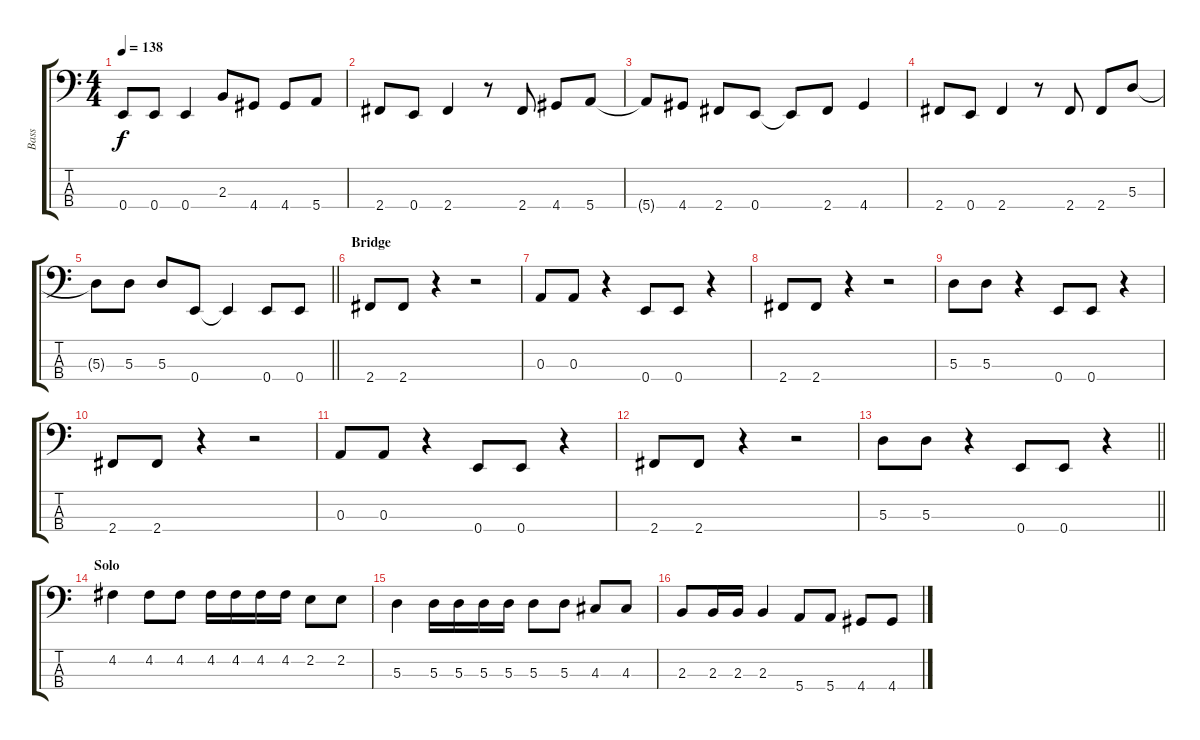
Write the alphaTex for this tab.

\track ("Bass" "Bass") {instrument electricbasspick}
\staff {score tabs}
\tuning (G2 D2 A1 E1) {hide}
\ts (4 4)
\tempo 138
\clef f4
\ks c
0.4{t}.8{dy f} 0.4.8 0.4.4 2.3.8 4.4.8 4.4.8 5.4.8 |
2.4.8 0.4.8 2.4.4 r.8 2.4.8 4.4.8 5.4.8 |
5.4{t}.8 4.4.8 2.4.8 0.4.8 0.4{t}.8 2.4.8 4.4.4 |
2.4.8 0.4.8 2.4.4 r.8 2.4.8 2.4.8 5.3.8 |
\barLineRight lightlight
5.3{t}.8 5.3.8 5.3.8 0.4.8 0.4{t}.4 0.4.8 0.4.8 |
\section ("" "Bridge")
2.4.8 2.4.8 r.4 r.2 |
0.3.8 0.3.8 r.4 0.4.8 0.4.8 r.4 |
2.4.8 2.4.8 r.4 r.2 |
5.3.8 5.3.8 r.4 0.4.8 0.4.8 r.4 |
2.4.8 2.4.8 r.4 r.2 |
0.3.8 0.3.8 r.4 0.4.8 0.4.8 r.4 |
2.4.8 2.4.8 r.4 r.2 |
\barLineRight lightlight
5.3.8 5.3.8 r.4 0.4.8 0.4.8 r.4 |
\section ("" "Solo")
4.2.4 4.2.8 4.2.8 4.2.16 4.2.16 4.2.16 4.2.16 2.2.8 2.2.8 |
5.3.4 5.3.16 5.3.16 5.3.16 5.3.16 5.3.8 5.3.8 4.3.8 4.3.8 |
2.3.8 2.3.16 2.3.16 2.3.4 5.4.8 5.4.8 4.4.8 4.4.8
